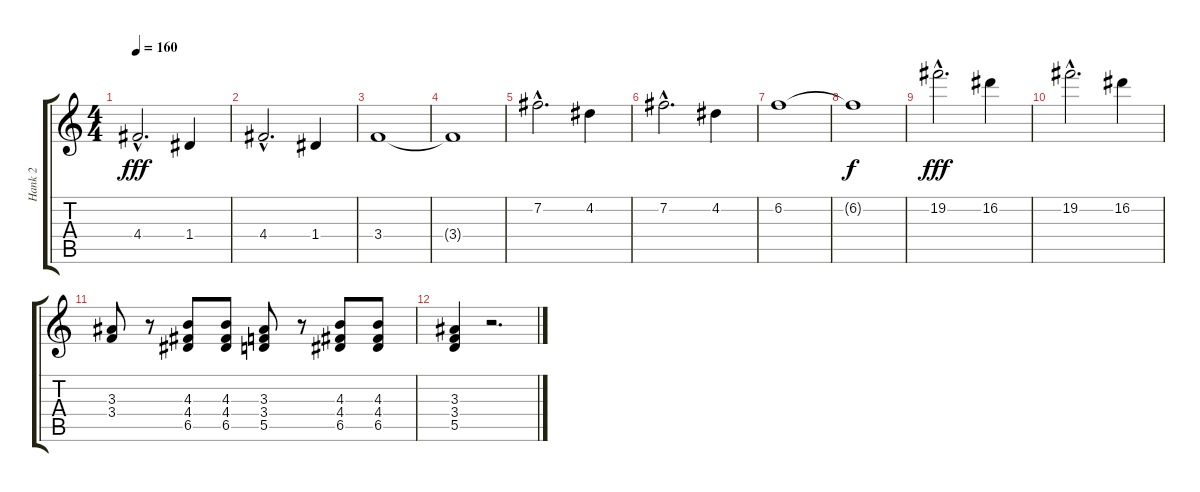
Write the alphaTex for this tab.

\track ("Hank 2" "Hank 2") {instrument electricguitarjazz}
\staff {score tabs}
\tuning (E4 B3 G3 D3 A2 E2) {hide}
\ts (4 4)
\tempo 160
\clef g2
\ks c
4.4{hac}.2{d dy fff} 1.4.4 |
4.4{hac}.2{d} 1.4.4 |
3.4.1 |
3.4{t}.1 |
7.2{hac}.2{d} 4.2.4 |
7.2{hac}.2{d} 4.2.4 |
6.2.1 |
6.2{t}.1{dy f} |
19.2{hac}.2{d dy fff} 16.2.4 |
19.2{hac}.2{d} 16.2.4 |
(3.3 3.4).8 r.8 (4.3 4.4 6.5).8 (4.3 4.4 6.5).8 (3.3 3.4 5.5).8 r.8 (4.3 4.4 6.5).8 (4.3 4.4 6.5).8 |
(3.3 3.4 5.5).4 r.2{d}
